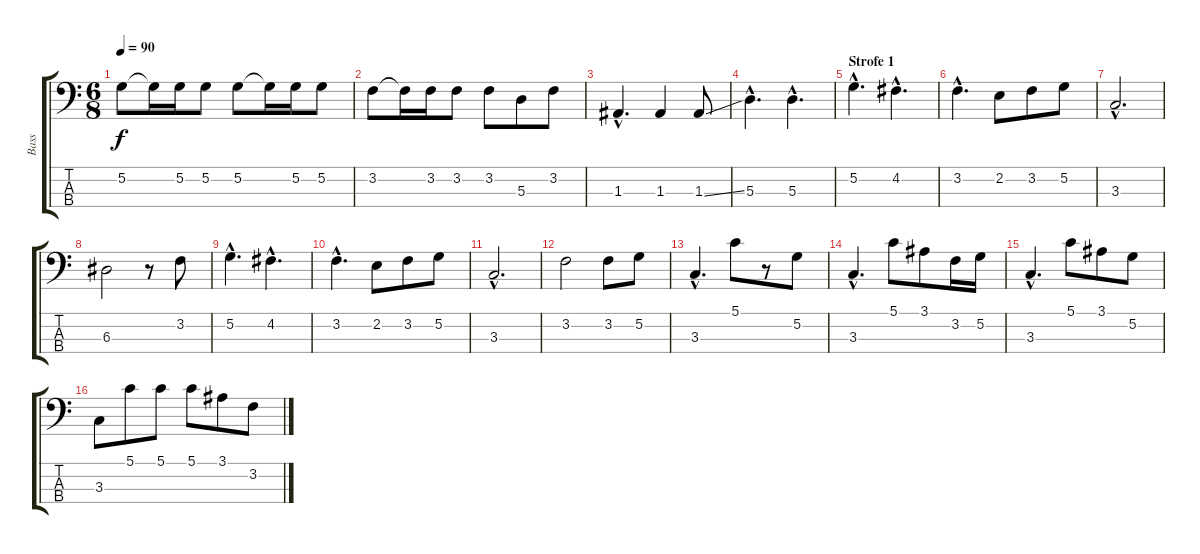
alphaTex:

\track ("Bass" "Bass") {instrument electricbassfinger}
\staff {score tabs}
\tuning (G2 D2 A1 E1) {hide}
\ts (6 8)
\tempo 90
\clef f4
\ks c
5.2.8{dy f} 5.2{t}.16 5.2.16 5.2.8 5.2.8 5.2{t}.16 5.2.16 5.2.8 |
3.2.8 3.2{t}.16 3.2.16 3.2.8 3.2.8 5.3.8 3.2.8 |
1.3{hac}.4{d} 1.3.4 1.3{ss}.8 |
5.3{hac}.4{d} 5.3{hac}.4{d} |
\section ("" "Strofe 1")
5.2{hac}.4{d} 4.2{hac}.4{d} |
3.2{hac}.4{d} 2.2.8 3.2.8 5.2.8 |
3.3{hac}.2{d} |
6.3.2 r.8 3.2.8 |
5.2{hac}.4{d} 4.2{hac}.4{d} |
3.2{hac}.4{d} 2.2.8 3.2.8 5.2.8 |
3.3{hac}.2{d} |
3.2.2 3.2.8 5.2.8 |
3.3{hac}.4{d} 5.1.8 r.8 5.2.8 |
3.3{hac}.4{d} 5.1.8 3.1.8 3.2.16 5.2.16 |
3.3{hac}.4{d} 5.1.8 3.1.8 5.2.8 |
3.3.8 5.1.8 5.1.8 5.1.8 3.1.8 3.2.8
